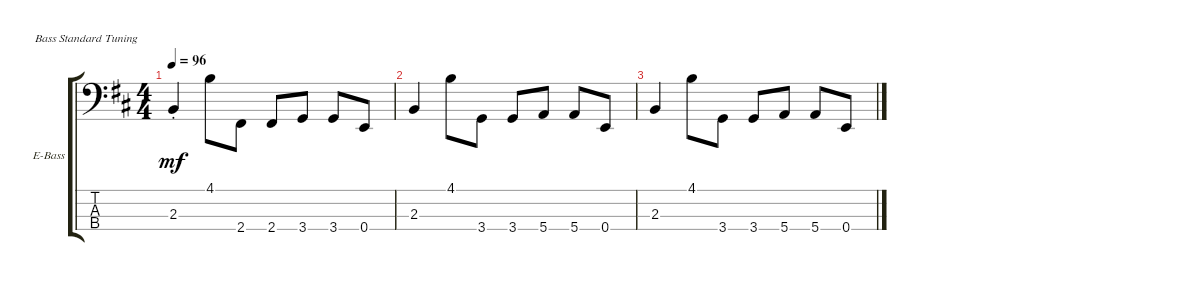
\defaultSystemsLayout 4
\bracketExtendMode groupsimilarinstruments
\firstSystemTrackNameOrientation horizontal
\otherSystemsTrackNameOrientation horizontal
\track ("Electric Bass" "E-Bass") {instrument electricbassfinger}
\staff {score tabs}
\tuning (G2 D2 A1 E1)
\ts (4 4)
\tempo 96
\clef f4
\ks d
2.3{st}.4{dy mf} 4.1.8 2.4.8 2.4.8 3.4.8 3.4.8 0.4.8 |
2.3.4 4.1.8 3.4.8 3.4.8 5.4.8 5.4.8 0.4.8 |
2.3.4 4.1.8 3.4.8 3.4.8 5.4.8 5.4.8 0.4.8
